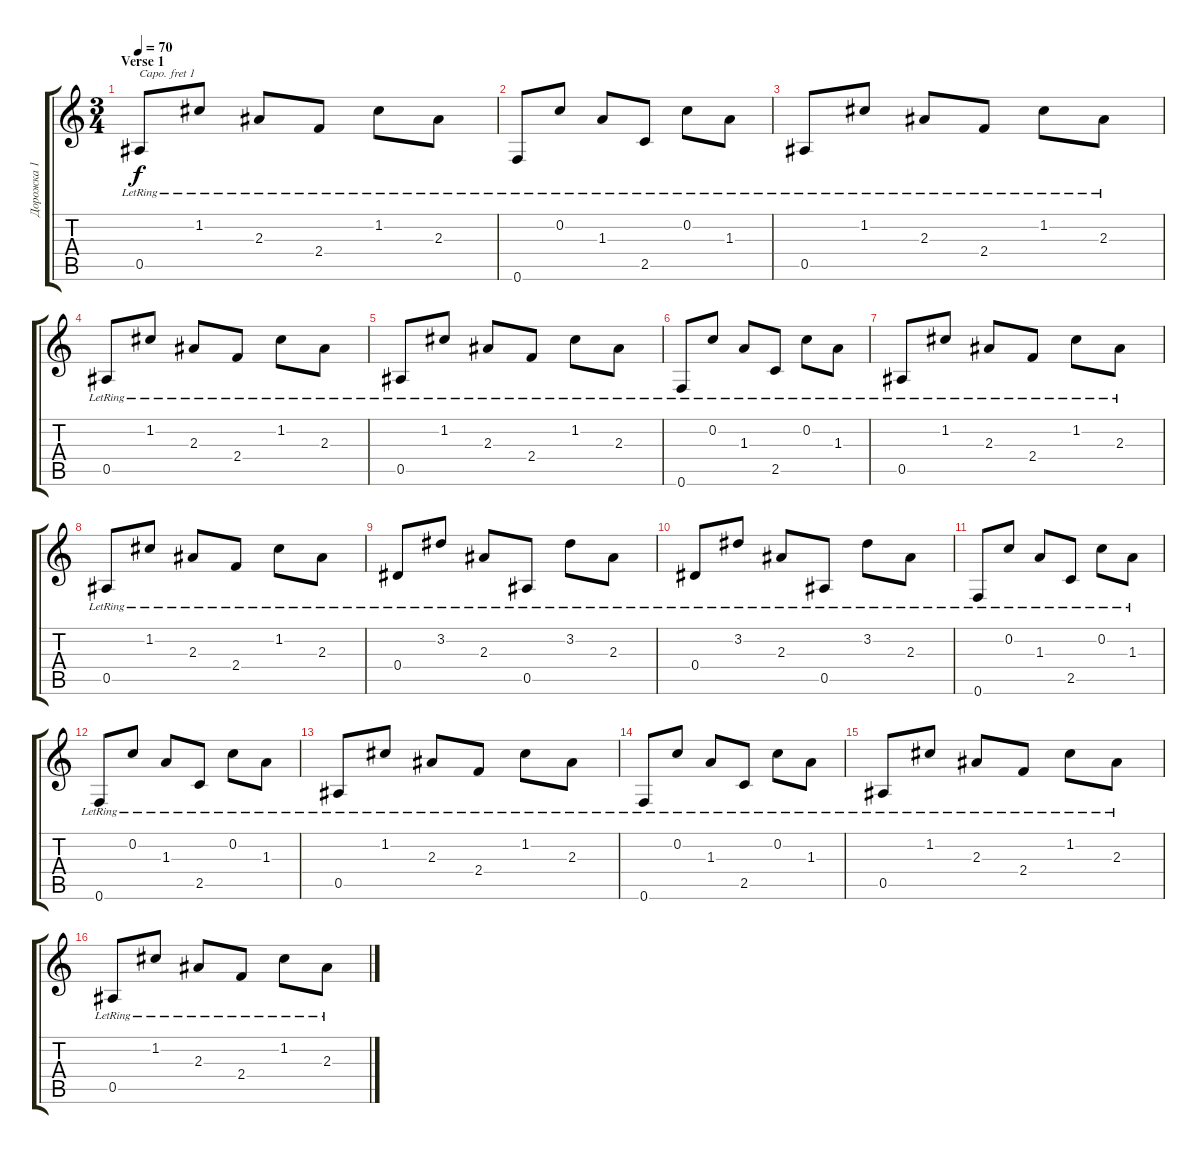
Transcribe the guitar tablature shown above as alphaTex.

\track ("Дорожка 1" "Дорожка 1") {instrument acousticguitarnylon}
\staff {score tabs}
\capo 1
\tuning (E4 B3 G3 D3 A2 E2) {hide}
\ts (3 4)
\section ("" "Verse 1")
\tempo 70
\clef g2
\ks c
0.5{lr}.8{dy f} 1.2{lr}.8 2.3{lr}.8 2.4{lr}.8 1.2{lr}.8 2.3{lr}.8 |
0.6{lr}.8 0.2{lr}.8 1.3{lr}.8 2.5{lr}.8 0.2{lr}.8 1.3{lr}.8 |
0.5{lr}.8 1.2{lr}.8 2.3{lr}.8 2.4{lr}.8 1.2{lr}.8 2.3{lr}.8 |
0.5{lr}.8 1.2{lr}.8 2.3{lr}.8 2.4{lr}.8 1.2{lr}.8 2.3{lr}.8 |
0.5{lr}.8 1.2{lr}.8 2.3{lr}.8 2.4{lr}.8 1.2{lr}.8 2.3{lr}.8 |
0.6{lr}.8 0.2{lr}.8 1.3{lr}.8 2.5{lr}.8 0.2{lr}.8 1.3{lr}.8 |
0.5{lr}.8 1.2{lr}.8 2.3{lr}.8 2.4{lr}.8 1.2{lr}.8 2.3{lr}.8 |
0.5{lr}.8 1.2{lr}.8 2.3{lr}.8 2.4{lr}.8 1.2{lr}.8 2.3{lr}.8 |
0.4{lr}.8 3.2{lr}.8 2.3{lr}.8 0.5{lr}.8 3.2{lr}.8 2.3{lr}.8 |
0.4{lr}.8 3.2{lr}.8 2.3{lr}.8 0.5{lr}.8 3.2{lr}.8 2.3{lr}.8 |
0.6{lr}.8 0.2{lr}.8 1.3{lr}.8 2.5{lr}.8 0.2{lr}.8 1.3{lr}.8 |
0.6{lr}.8 0.2{lr}.8 1.3{lr}.8 2.5{lr}.8 0.2{lr}.8 1.3{lr}.8 |
0.5{lr}.8 1.2{lr}.8 2.3{lr}.8 2.4{lr}.8 1.2{lr}.8 2.3{lr}.8 |
0.6{lr}.8 0.2{lr}.8 1.3{lr}.8 2.5{lr}.8 0.2{lr}.8 1.3{lr}.8 |
0.5{lr}.8 1.2{lr}.8 2.3{lr}.8 2.4{lr}.8 1.2{lr}.8 2.3{lr}.8 |
0.5{lr}.8 1.2{lr}.8 2.3{lr}.8 2.4{lr}.8 1.2{lr}.8 2.3{lr}.8
